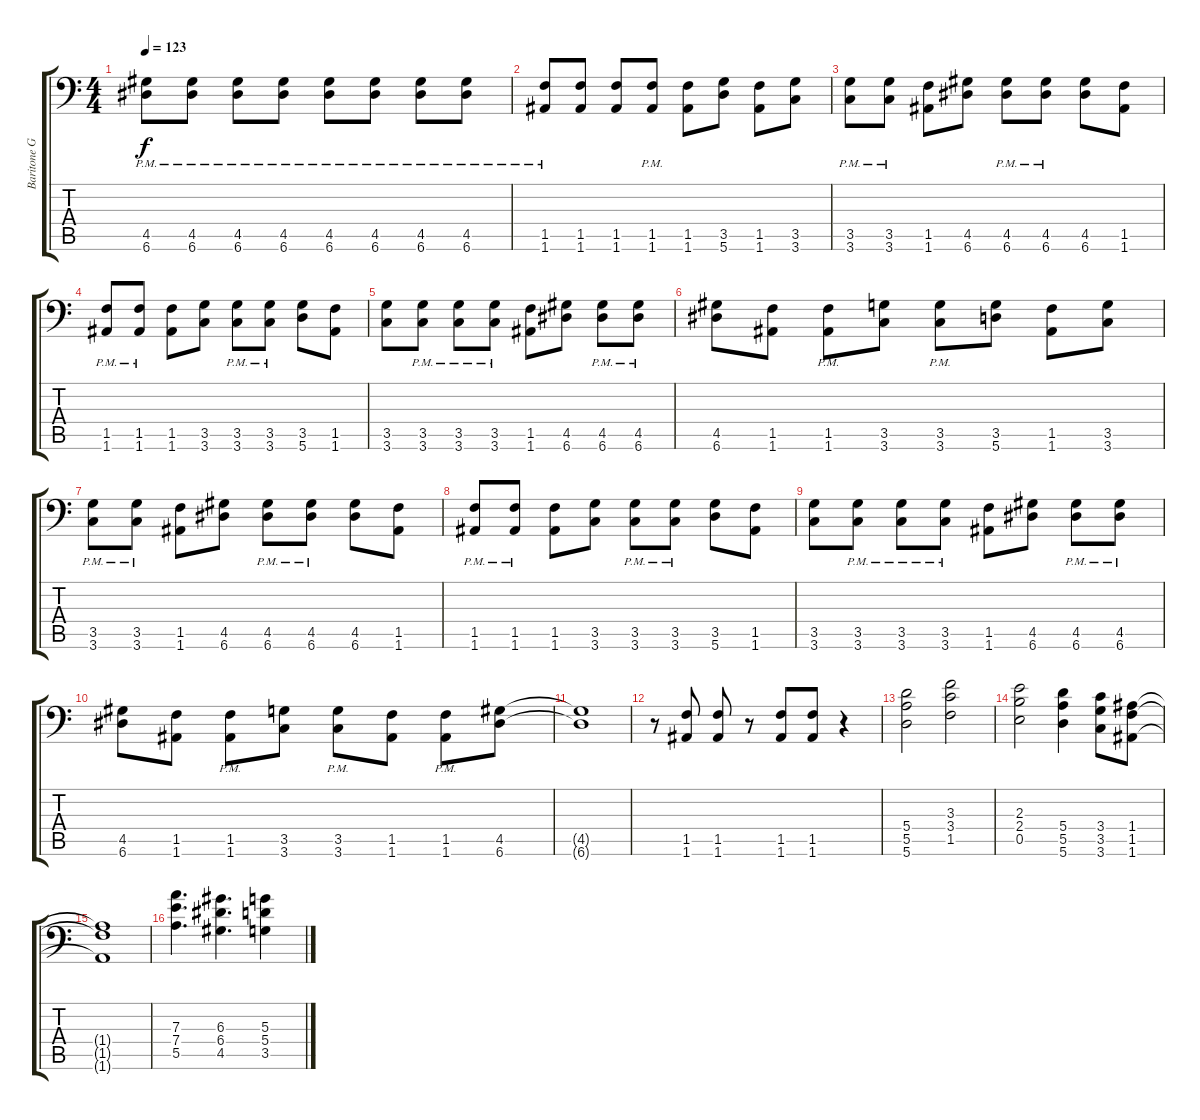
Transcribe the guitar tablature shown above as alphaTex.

\track ("Baritone Guitar" "Baritone G") {instrument distortionguitar}
\staff {score tabs}
\tuning (B3 Gb3 D3 A2 E2 A1) {hide}
\ts (4 4)
\tempo 123
\clef f4
\ks c
(4.5{pm} 6.6{pm}).8{dy f} (4.5{pm} 6.6{pm}).8 (4.5{pm} 6.6{pm}).8 (4.5{pm} 6.6{pm}).8 (4.5{pm} 6.6{pm}).8 (4.5{pm} 6.6{pm}).8 (4.5{pm} 6.6{pm}).8 (4.5{pm} 6.6{pm}).8 |
(1.5{pm} 1.6{pm}).8 (1.5 1.6).8 (1.5 1.6).8 (1.5{pm} 1.6{pm}).8 (1.5 1.6).8 (3.5 5.6).8 (1.5 1.6).8 (3.5 3.6).8 |
(3.5{pm} 3.6{pm}).8 (3.5{pm} 3.6{pm}).8 (1.5 1.6).8 (4.5 6.6).8 (4.5{pm} 6.6{pm}).8 (4.5{pm} 6.6{pm}).8 (4.5 6.6).8 (1.5 1.6).8 |
(1.5{pm} 1.6{pm}).8 (1.5{pm} 1.6{pm}).8 (1.5 1.6).8 (3.5 3.6).8 (3.5{pm} 3.6{pm}).8 (3.5{pm} 3.6{pm}).8 (3.5 5.6).8 (1.5 1.6).8 |
(3.5 3.6).8 (3.5{pm} 3.6{pm}).8 (3.5{pm} 3.6{pm}).8 (3.5{pm} 3.6{pm}).8 (1.5 1.6).8 (4.5 6.6).8 (4.5{pm} 6.6{pm}).8 (4.5{pm} 6.6{pm}).8 |
(4.5 6.6).8 (1.5 1.6).8 (1.5{pm} 1.6{pm}).8 (3.5 3.6).8 (3.5{pm} 3.6{pm}).8 (3.5 5.6).8 (1.5 1.6).8 (3.5 3.6).8 |
(3.5{pm} 3.6{pm}).8 (3.5{pm} 3.6{pm}).8 (1.5 1.6).8 (4.5 6.6).8 (4.5{pm} 6.6{pm}).8 (4.5{pm} 6.6{pm}).8 (4.5 6.6).8 (1.5 1.6).8 |
(1.5{pm} 1.6{pm}).8 (1.5{pm} 1.6{pm}).8 (1.5 1.6).8 (3.5 3.6).8 (3.5{pm} 3.6{pm}).8 (3.5{pm} 3.6{pm}).8 (3.5 5.6).8 (1.5 1.6).8 |
(3.5 3.6).8 (3.5{pm} 3.6{pm}).8 (3.5{pm} 3.6{pm}).8 (3.5{pm} 3.6{pm}).8 (1.5 1.6).8 (4.5 6.6).8 (4.5{pm} 6.6{pm}).8 (4.5{pm} 6.6{pm}).8 |
(4.5 6.6).8 (1.5 1.6).8 (1.5{pm} 1.6{pm}).8 (3.5 3.6).8 (3.5{pm} 3.6{pm}).8 (1.5 1.6).8 (1.5{pm} 1.6{pm}).8 (4.5 6.6).8 |
(4.5{t} 6.6{t}).1 |
r.8 (1.5 1.6).8 (1.5 1.6).8 r.8 (1.5 1.6).8 (1.5 1.6).8 r.4 |
(5.4 5.5 5.6).2 (3.3 3.4 1.5).2 |
(2.3 2.4 0.5).2 (5.4 5.5 5.6).4 (3.4 3.5 3.6).8 (1.4 1.5 1.6).8 |
(1.4{t} 1.5{t} 1.6{t}).1 |
(7.3 7.4 5.5).4{d} (6.3 6.4 4.5).4{d} (5.3 5.4 3.5).4
